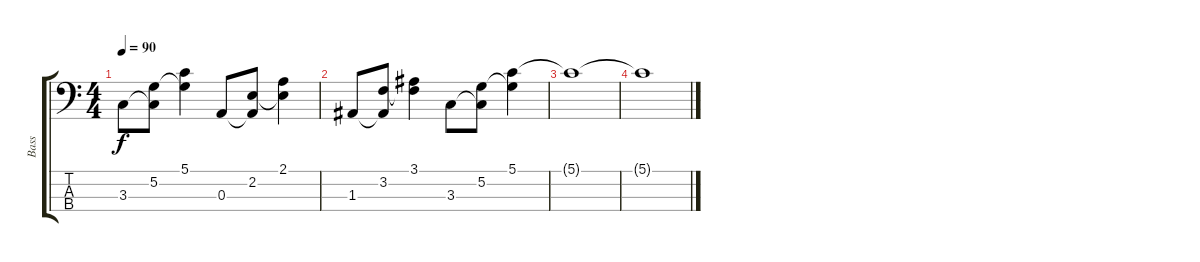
\track ("Bass" "Bass") {instrument electricbassfinger}
\staff {score tabs}
\tuning (G2 D2 A1 E1) {hide}
\ts (4 4)
\tempo 90
\clef f4
\ks c
3.3.8{dy f} (5.2 3.3{t}).8 (5.1 5.2{t}).4 0.3.8 (2.2 0.3{t}).8 (2.1 2.2{t}).4 |
1.3.8 (3.2 1.3{t}).8 (3.1 3.2{t}).4 3.3.8 (5.2 3.3{t}).8 (5.1 5.2{t}).4 |
5.1{t}.1 |
5.1{t}.1
